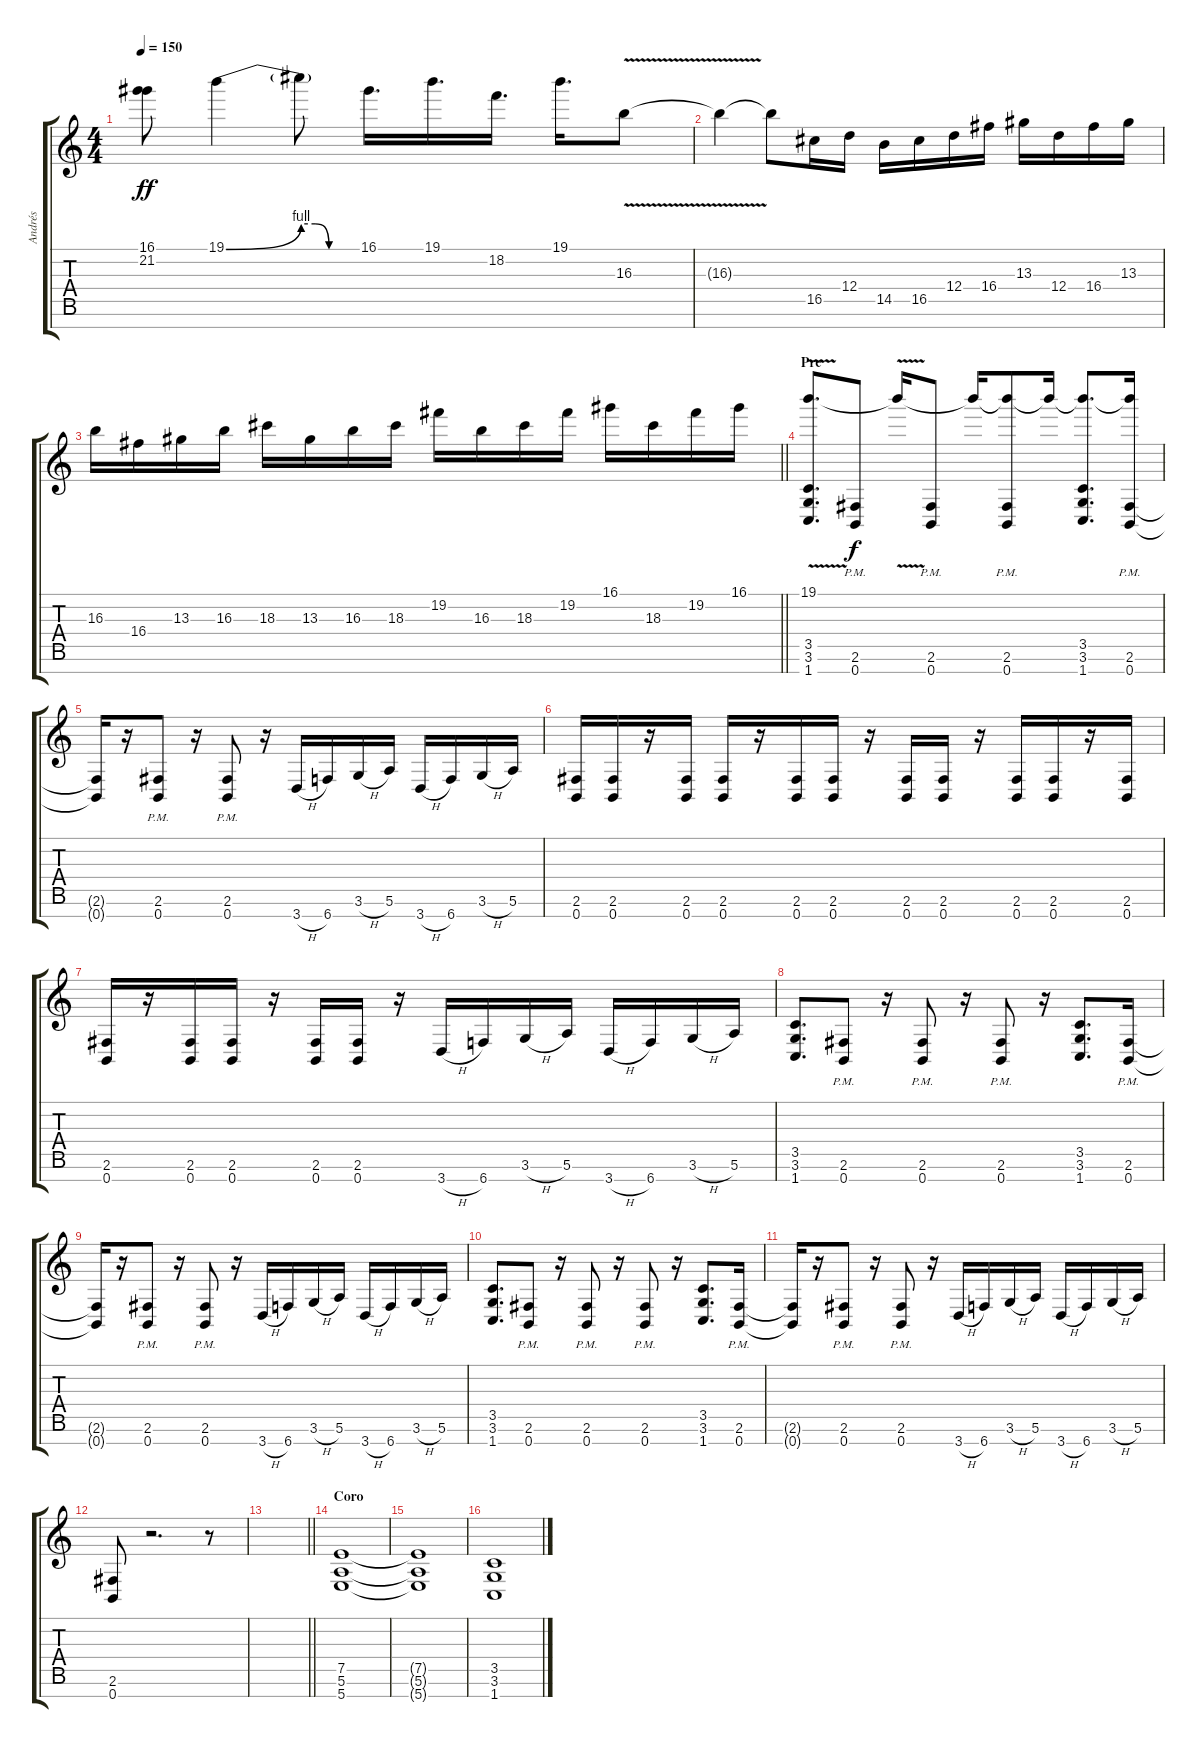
\track ("Andrés" "Andrés") {instrument distortionguitar}
\staff {score tabs}
\tuning (E4 B3 G3 D3 A2 E2 B1) {hide}
\ts (4 4)
\tempo 150
\clef g2
\ks c
(16.1{t} 21.2{t}).8{dy ff} 19.1{be (bend 0 0 60 4)}.4 19.1{be (custom 0 4 15 4 30 0 60 0) t}.8 16.1.16{d} 19.1.16{d} 18.2.16{d} 19.1.16{d} 16.3{v}.8 |
16.3{t}.4 16.3{t}.8 16.5.16 12.4.16 14.5.16 16.5.16 12.4.16 16.4.16 13.3.16 12.4.16 16.4.16 13.3.16 |
\barLineRight lightlight
16.3.16 16.4.16 13.3.16 16.3.16 18.3.16 13.3.16 16.3.16 18.3.16 19.2.16 16.3.16 18.3.16 19.2.16 16.1.16 18.3.16 19.2.16 16.1.16 |
\section ("" "Pre")
(19.1{v} 3.5 3.6 1.7).8{d} (2.6{pm} 0.7{pm}).8{dy f} 19.1{t}.16 (2.6{pm} 0.7{pm}).8 19.1{t}.16 (19.1{t} 2.6{pm} 0.7{pm}).8 19.1{t}.16 (19.1{t} 3.5 3.6 1.7).8{d} (19.1{t} 2.6{pm} 0.7{pm}).16 |
(2.6{t} 0.7{t}).16 r.16 (2.6{pm} 0.7{pm}).8 r.16 (2.6{pm} 0.7{pm}).8 r.16 3.7{h}.16 6.7.16 3.6{h}.16 5.6.16 3.7{h}.16 6.7.16 3.6{h}.16 5.6.16 |
(2.6 0.7).16 (2.6 0.7).16 r.16 (2.6 0.7).16 (2.6 0.7).16 r.16 (2.6 0.7).16 (2.6 0.7).16 r.16 (2.6 0.7).16 (2.6 0.7).16 r.16 (2.6 0.7).16 (2.6 0.7).16 r.16 (2.6 0.7).16 |
(2.6 0.7).16 r.16 (2.6 0.7).16 (2.6 0.7).16 r.16 (2.6 0.7).16 (2.6 0.7).16 r.16 3.7{h}.16 6.7.16 3.6{h}.16 5.6.16 3.7{h}.16 6.7.16 3.6{h}.16 5.6.16 |
(3.5 3.6 1.7).8{d} (2.6{pm} 0.7{pm}).8 r.16 (2.6{pm} 0.7{pm}).8 r.16 (2.6{pm} 0.7{pm}).8 r.16 (3.5 3.6 1.7).8{d} (2.6{pm} 0.7{pm}).16 |
(2.6{t} 0.7{t}).16 r.16 (2.6{pm} 0.7{pm}).8 r.16 (2.6{pm} 0.7{pm}).8 r.16 3.7{h}.16 6.7.16 3.6{h}.16 5.6.16 3.7{h}.16 6.7.16 3.6{h}.16 5.6.16 |
(3.5 3.6 1.7).8{d} (2.6{pm} 0.7{pm}).8 r.16 (2.6{pm} 0.7{pm}).8 r.16 (2.6{pm} 0.7{pm}).8 r.16 (3.5 3.6 1.7).8{d} (2.6{pm} 0.7{pm}).16 |
(2.6{t} 0.7{t}).16 r.16 (2.6{pm} 0.7{pm}).8 r.16 (2.6{pm} 0.7{pm}).8 r.16 3.7{h}.16 6.7.16 3.6{h}.16 5.6.16 3.7{h}.16 6.7.16 3.6{h}.16 5.6.16 |
(2.6 0.7).8 r.2{d} r.8 |
\barLineRight lightlight
|
\section ("" "Coro")
(7.5 5.6 5.7).1 |
(7.5{t} 5.6{t} 5.7{t}).1 |
(3.5 3.6 1.7).1
